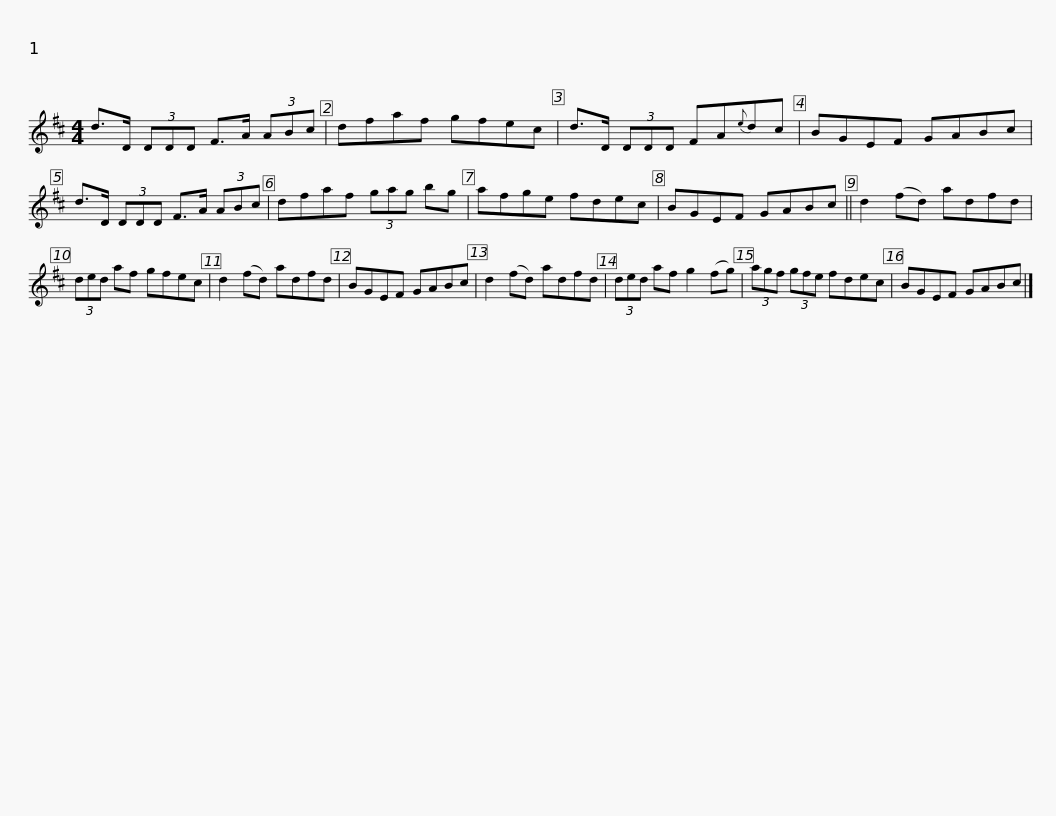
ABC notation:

X:1
L:1/8
M:4/4
I:linebreak $
K:D
V:1 treble
V:1
 d>D (3DDD F>A (3ABc | dfaf gfec | d>D (3DDD FA{e}dc | BGEF GABc |$ d>D (3DDD F>A (3ABc | %5
 dfaf (3gag bg | afge fdec | BGEF GABc || d2 (fd) adfd |$ (3ded af gfec | %10
 d2 (fd) adfd | BGEF GABc | d2 (fd) adfd | (3ded af g2 (fg) |$ (3agf (3gfe fdec | %15
 BGEF GABc |] %16
